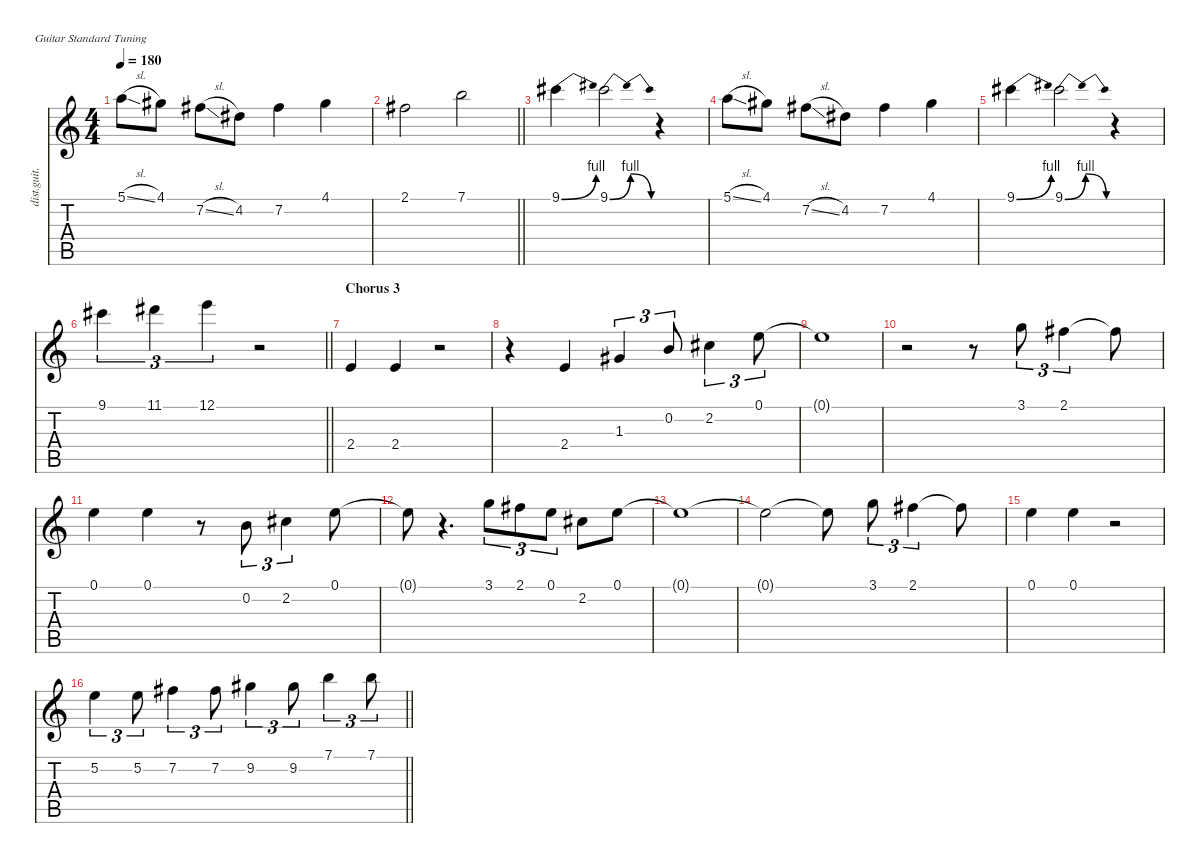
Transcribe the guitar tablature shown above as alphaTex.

\defaultSystemsLayout 4
\hideDynamics
\bracketExtendMode nobrackets
\otherSystemsTrackNameOrientation horizontal
\track ("Guitar" "dist.guit.") {instrument distortionguitar}
\staff {score tabs}
\tuning (E4 B3 G3 D3 A2 E2)
\ts (4 4)
\tempo 180
\clef g2
\ks c
5.1{sl}.8{dy f beam Down} 4.1{acc #}.8{beam Down} 7.2{sl acc #}.8{beam Down} 4.2{acc #}.8{beam Down} 7.2{acc #}.4{beam Down} 4.1{acc #}.4{beam Down} |
\barLineRight lightlight
2.1{acc #}.2{beam Down} 7.1.2{beam Down} |
9.1{be (bend 0 0 15 4) acc #}.4{beam Down} 9.1{be (bendrelease 0 0 9.999999599999999 4 30 4 44.0000016 0) acc #}.2{beam Down} r.4{beam Down} |
5.1{sl}.8{beam Down} 4.1{acc #}.8{beam Down} 7.2{sl acc #}.8{beam Down} 4.2{acc #}.8{beam Down} 7.2{acc #}.4{beam Down} 4.1{acc #}.4{beam Down} |
9.1{be (bend 0 0 15 4) acc #}.4{beam Down} 9.1{be (bendrelease 0 0 9.999999599999999 4 30 4 45 0) acc #}.2{beam Down} r.4{beam Down} |
\barLineRight lightlight
9.1{acc #}.4{tu (3 2) beam Down} 11.1{acc #}.4{tu (3 2) beam Down} 12.1.4{tu (3 2) beam Down} r.2{beam Down} |
\section ("" "Chorus 3")
2.4.4{beam Up} 2.4.4{beam Up} r.2{beam Up} |
r.4{beam Down} 2.4.4{beam Up} 1.3{acc #}.4{tu (3 2) beam Up} 0.2.8{tu (3 2) beam Up} 2.2{acc #}.4{tu (3 2) beam Down} 0.1.8{tu (3 2) beam Down} |
0.1{t}.1{beam Down} |
r.2{beam Down} r.8{beam Down} 3.1.8{tu (3 2) beam Down} 2.1{acc #}.4{tu (3 2) beam Down} 2.1{t acc #}.8{beam Down} |
0.1.4{beam Down} 0.1.4{beam Down} r.8{beam Down} 0.2.8{tu (3 2) beam Down} 2.2{acc #}.4{tu (3 2) beam Down} 0.1.8{beam Down} |
0.1{t}.8{beam Down} r.4{d beam Down} 3.1.8{tu (3 2) beam Down} 2.1{acc #}.8{tu (3 2) beam Down} 0.1.8{tu (3 2) beam Down} 2.2{acc #}.8{beam Down} 0.1.8{beam Down} |
0.1{t}.1{beam Down} |
0.1{t}.2{beam Down} 0.1{t}.8{beam Down} 3.1.8{tu (3 2) beam Down} 2.1{acc #}.4{tu (3 2) beam Down} 2.1{t acc #}.8{beam Down} |
0.1.4{beam Down} 0.1.4{beam Down} r.2{beam Down} |
\barLineRight lightlight
5.2.4{tu (3 2) beam Down} 5.2.8{tu (3 2) dy mf beam Down} 7.2{acc #}.4{tu (3 2) beam Down} 7.2{acc #}.8{tu (3 2) beam Down} 9.2{acc #}.4{tu (3 2) beam Down} 9.2{acc #}.8{tu (3 2) beam Down} 7.1.4{tu (3 2) beam Down} 7.1.8{tu (3 2) beam Down}
